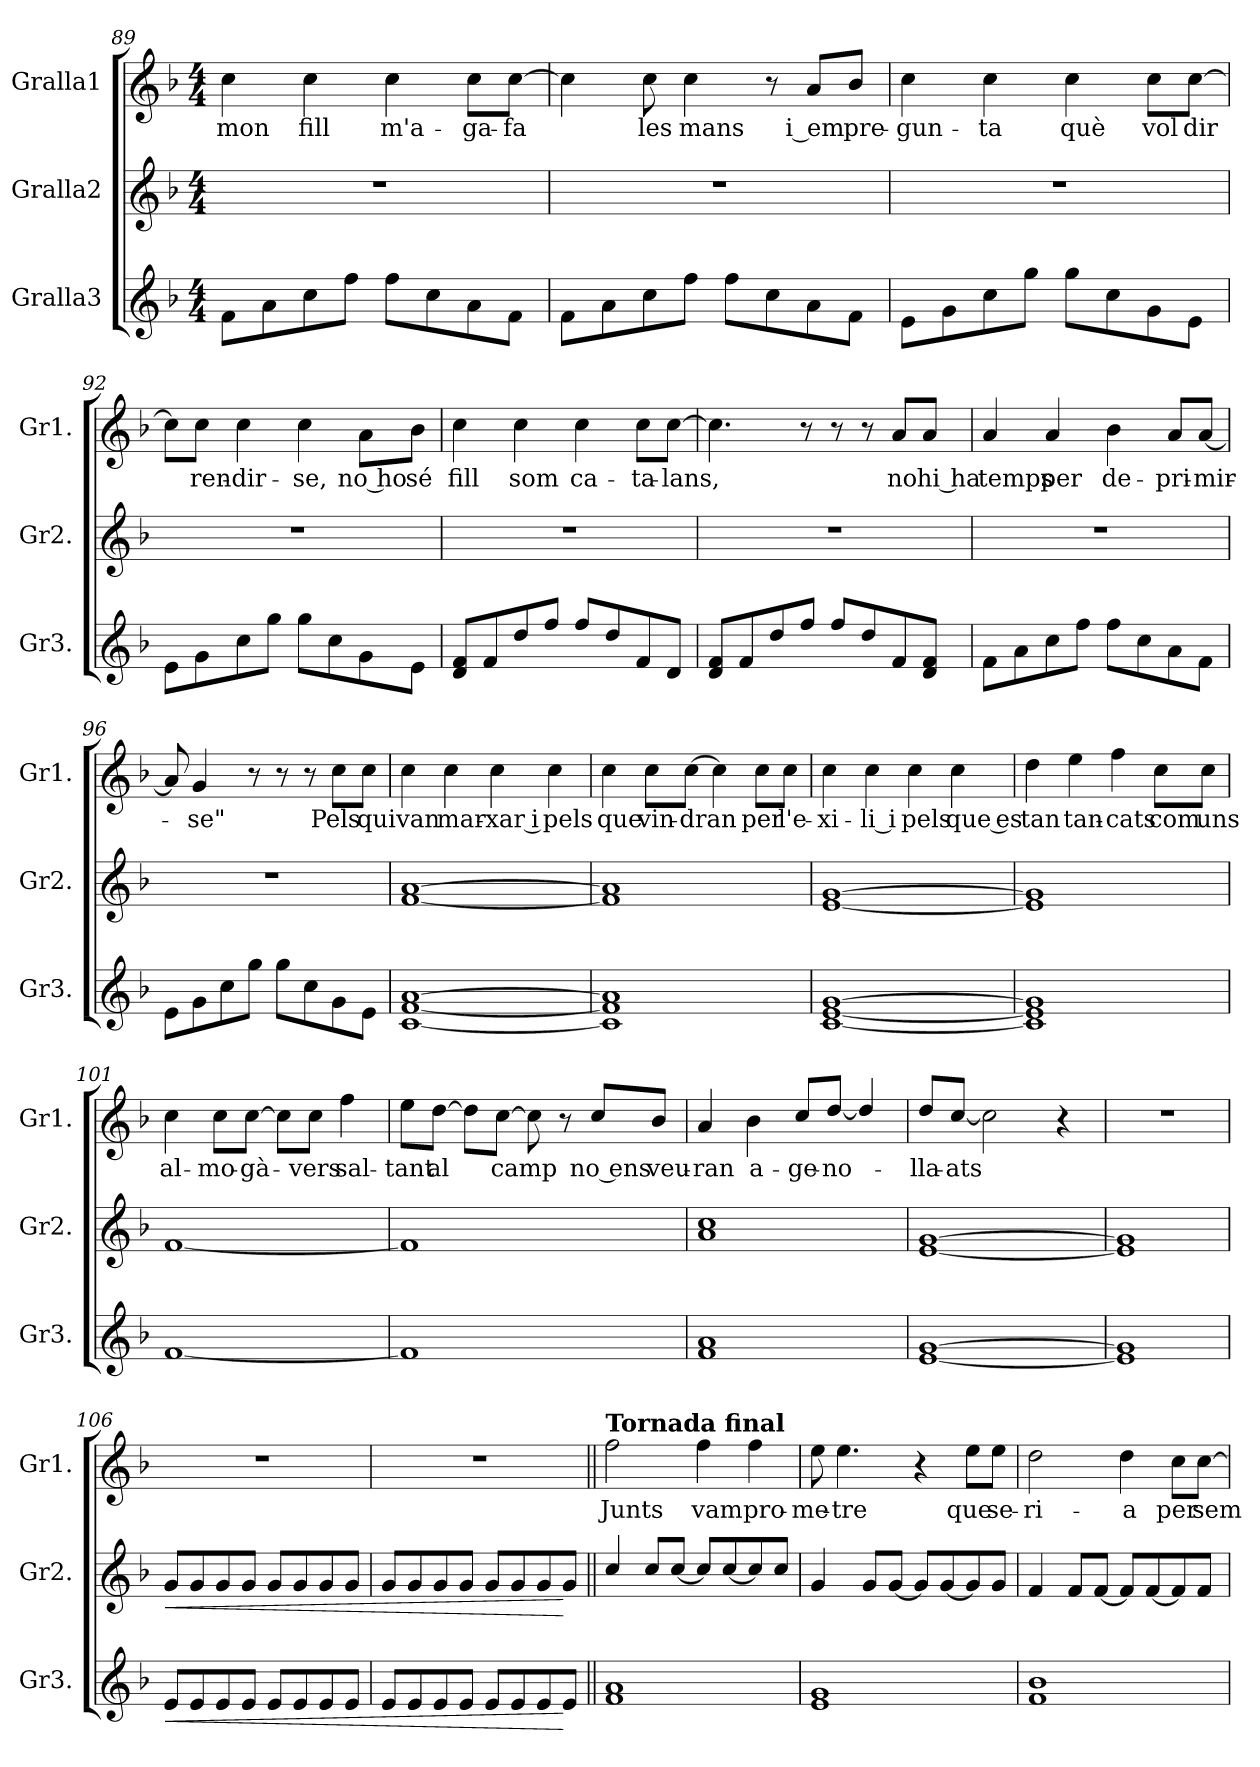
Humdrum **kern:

**kern	**dynam	**kern	**dynam	**kern	**text
*part3	*part3	*part2	*part2	*part1	*part1
*staff3	*staff3	*staff2	*staff2	*staff1	*staff1
*I"Gralla3	*	*I"Gralla2	*	*I"Gralla1	*
*I'Gr3.	*	*I'Gr2.	*	*I'Gr1.	*
*clefG2	*	*clefG2	*	*clefG2	*
*k[b-]	*	*k[b-]	*	*k[b-]	*
*M4/4	*	*M4/4	*	*M4/4	*
=89	=89	=89	=89	=89	=89
!	!	!	!	!	!LO:LY:b
8f\L	.	1r	.	4cc\	mon
8a\	.	.	.	.	.
!	!	!	!	!	!LO:LY:b
8cc\	.	.	.	4cc\	fill
8ff\J	.	.	.	.	.
!	!	!	!	!	!LO:LY:b
8ff\L	.	.	.	4cc\	m'a-
8cc\	.	.	.	.	.
!	!	!	!	!	!LO:LY:b
8a\	.	.	.	8cc\L	-ga-
!	!	!	!	!	!LO:LY:b
8f\J	.	.	.	[8cc\J	-fa
=90	=90	=90	=90	=90	=90
8f\L	.	1r	.	4cc\]	.
8a\	.	.	.	.	.
!	!	!	!	!	!LO:LY:b
8cc\	.	.	.	8cc\	les
!	!	!	!	!	!LO:LY:b
8ff\J	.	.	.	4cc\	mans
8ff\L	.	.	.	.	.
8cc\	.	.	.	8r	.
!	!	!	!	!	!LO:LY:b
8a\	.	.	.	8a/L	i em
!	!	!	!	!	!LO:LY:b
8f\J	.	.	.	8b-/J	pre-
=91	=91	=91	=91	=91	=91
!	!	!	!	!	!LO:LY:b
8e\L	.	1r	.	4cc\	-gun-
8g\	.	.	.	.	.
!	!	!	!	!	!LO:LY:b
8cc\	.	.	.	4cc\	-ta
8gg\J	.	.	.	.	.
!	!	!	!	!	!LO:LY:b
8gg\L	.	.	.	4cc\	què
8cc\	.	.	.	.	.
!	!	!	!	!	!LO:LY:b
8g\	.	.	.	8cc\L	vol
!	!	!	!	!	!LO:LY:b
8e\J	.	.	.	[8cc\J	dir
=92	=92	=92	=92	=92	=92
8e\L	.	1r	.	8cc\L]	.
!	!	!	!	!	!LO:LY:b
8g\	.	.	.	8cc\J	ren-
!	!	!	!	!	!LO:LY:b
8cc\	.	.	.	4cc\	-dir-
8gg\J	.	.	.	.	.
!	!	!	!	!	!LO:LY:b
8gg\L	.	.	.	4cc\	-se,
8cc\	.	.	.	.	.
!	!	!	!	!	!LO:LY:b
8g\	.	.	.	8a\L	no ho
!	!	!	!	!	!LO:LY:b
8e\J	.	.	.	8b-\J	sé
!!LO:LB:g=z
=93	=93	=93	=93	=93	=93
!	!	!	!	!	!LO:LY:b
8d/ 8f/L	.	1r	.	4cc\	fill
8f/	.	.	.	.	.
!	!	!	!	!	!LO:LY:b
8dd/	.	.	.	4cc\	som
8ff/J	.	.	.	.	.
!	!	!	!	!	!LO:LY:b
8ff/L	.	.	.	4cc\	ca-
8dd/	.	.	.	.	.
!	!	!	!	!	!LO:LY:b
8f/	.	.	.	8cc\L	-ta-
!	!	!	!	!	!LO:LY:b
8d/J	.	.	.	[8cc\J	-lans,
=94	=94	=94	=94	=94	=94
8d/ 8f/L	.	1r	.	4.cc\]	.
8f/	.	.	.	.	.
8dd/	.	.	.	.	.
8ff/J	.	.	.	8r	.
8ff/L	.	.	.	8r	.
8dd/	.	.	.	8r	.
!	!	!	!	!	!LO:LY:b
8f/	.	.	.	8a/L	no
!	!	!	!	!	!LO:LY:b
8d/ 8f/J	.	.	.	8a/J	hi ha
=95	=95	=95	=95	=95	=95
!	!	!	!	!	!LO:LY:b
8f\L	.	1r	.	4a/	temps
8a\	.	.	.	.	.
!	!	!	!	!	!LO:LY:b
8cc\	.	.	.	4a/	per
8ff\J	.	.	.	.	.
!	!	!	!	!	!LO:LY:b
8ff\L	.	.	.	4b-\	de-
8cc\	.	.	.	.	.
!	!	!	!	!	!LO:LY:b
8a\	.	.	.	8a/L	-pri-
!	!	!	!	!	!LO:LY:b
8f\J	.	.	.	[8a/J	-mir-
=96	=96	=96	=96	=96	=96
8e\L	.	1r	.	8a/]	.
!	!	!	!	!	!LO:LY:b
8g\	.	.	.	4g/	-se"
8cc\	.	.	.	.	.
8gg\J	.	.	.	8r	.
8gg\L	.	.	.	8r	.
8cc\	.	.	.	8r	.
!	!	!	!	!	!LO:LY:b
8g\	.	.	.	8cc\L	Pels
!	!	!	!	!	!LO:LY:b
8e\J	.	.	.	8cc\J	qui
=97	=97	=97	=97	=97	=97
*	*	*^	*	*	*
!	!	!	!	!	!	!LO:LY:b
[1c [1f [1a	.	[1a	[1f	.	4cc\	van
!	!	!	!	!	!	!LO:LY:b
.	.	.	.	.	4cc\	mar-
!	!	!	!	!	!	!LO:LY:b
.	.	.	.	.	4cc\	xar i
!	!	!	!	!	!	!LO:LY:b
.	.	.	.	.	4cc\	pels
!!LO:LB:g=z
=98	=98	=98	=98	=98	=98	=98
!	!	!	!	!	!	!LO:LY:b
1c] 1f] 1a]	.	1a]	1f]	.	4cc\	que
!	!	!	!	!	!	!LO:LY:b
.	.	.	.	.	8cc\L	vin-
!	!	!	!	!	!	!LO:LY:b
.	.	.	.	.	[8cc\J	-dran
.	.	.	.	.	4cc\]	.
!	!	!	!	!	!	!LO:LY:b
.	.	.	.	.	8cc\L	per
!	!	!	!	!	!	!LO:LY:b
.	.	.	.	.	8cc\J	l'e-
=99	=99	=99	=99	=99	=99	=99
!	!	!	!	!	!	!LO:LY:b
[1c [1e [1g	.	[1g	[1e	.	4cc\	-xi-
!	!	!	!	!	!	!LO:LY:b
.	.	.	.	.	4cc\	li i
!	!	!	!	!	!	!LO:LY:b
.	.	.	.	.	4cc\	pels
!	!	!	!	!	!	!LO:LY:b
.	.	.	.	.	4cc\	que es
=100	=100	=100	=100	=100	=100	=100
!	!	!	!	!	!	!LO:LY:b
1c] 1e] 1g]	.	1g]	1e]	.	4dd\	-tan
!	!	!	!	!	!	!LO:LY:b
.	.	.	.	.	4ee\	tan-
!	!	!	!	!	!	!LO:LY:b
.	.	.	.	.	4ff\	-cats
!	!	!	!	!	!	!LO:LY:b
.	.	.	.	.	8cc\L	com
!	!	!	!	!	!	!LO:LY:b
.	.	.	.	.	8cc\J	uns
*	*	*v	*v	*	*	*
=101	=101	=101	=101	=101	=101
!	!	!	!	!	!LO:LY:b
[1f	.	[1f	.	4cc\	al-
!	!	!	!	!	!LO:LY:b
.	.	.	.	8cc\L	-mo-
!	!	!	!	!	!LO:LY:b
.	.	.	.	[8cc\J	-gà-
.	.	.	.	8cc\L]	.
!	!	!	!	!	!LO:LY:b
.	.	.	.	8cc\J	-vers
!	!	!	!	!	!LO:LY:b
.	.	.	.	4ff\	sal-
=102	=102	=102	=102	=102	=102
!	!	!	!	!	!LO:LY:b
1f]	.	1f]	.	8ee\L	-tant
!	!	!	!	!	!LO:LY:b
.	.	.	.	[8dd\J	al
.	.	.	.	8dd\L]	.
!	!	!	!	!	!LO:LY:b
.	.	.	.	[8cc\J	camp
.	.	.	.	8cc\]	.
.	.	.	.	8r	.
!	!	!	!	!	!LO:LY:b
.	.	.	.	8cc/L	no ens
!	!	!	!	!	!LO:LY:b
.	.	.	.	8b-/J	veu-
!!LO:PB:g=z
=103	=103	=103	=103	=103	=103
*^	*	*^	*	*	*
!	!	!	!	!	!	!	!LO:LY:b
1a	1f	.	1cc	1a	.	4a/	-ran
!	!	!	!	!	!	!	!LO:LY:b
.	.	.	.	.	.	4b-\	a-
!	!	!	!	!	!	!	!LO:LY:b
.	.	.	.	.	.	8cc/L	-ge-
!	!	!	!	!	!	!	!LO:LY:b
.	.	.	.	.	.	[8dd/J	-no-
.	.	.	.	.	.	4dd/]	.
*v	*v	*	*	*	*	*	*
*	*	*v	*v	*	*	*
=104	=104	=104	=104	=104	=104
!	!	!	!	!	!LO:LY:b
[1e [1g	.	[1e [1g	.	8dd/L	-lla-
!	!	!	!	!	!LO:LY:b
.	.	.	.	[8cc/J	-ats
.	.	.	.	2cc\]	.
.	.	.	.	4r	.
=105	=105	=105	=105	=105	=105
1e] 1g]	.	1e] 1g]	.	1r	.
=106	=106	=106	=106	=106	=106
!	!LO:HP:b	!	!LO:HP:b	!	!
8e/L	<	8g/L	<	1r	.
8e/	.	8g/	.	.	.
8e/	.	8g/	.	.	.
8e/J	.	8g/J	.	.	.
8e/L	.	8g/L	.	.	.
8e/	.	8g/	.	.	.
8e/	.	8g/	.	.	.
8e/J	.	8g/J	.	.	.
=107	=107	=107	=107	=107	=107
8e/L	.	8g/L	.	1r	.
8e/	.	8g/	.	.	.
8e/	.	8g/	.	.	.
8e/J	.	8g/J	.	.	.
8e/L	.	8g/L	.	.	.
8e/	.	8g/	.	.	.
8e/	.	8g/	.	.	.
8e/J	[	8g/J	[	.	.
=108||	=108||	=108||	=108||	=108||	=108||
!	!	!	!	!LO:TX:a:B:t=Tornada final	!
!	!	!	!	!	!LO:LY:b
1f 1a	.	4cc/	.	2ff\	Junts
.	.	8cc/L	.	.	.
.	.	[8cc/J	.	.	.
!	!	!	!	!	!LO:LY:b
.	.	8cc/L]	.	4ff\	vam
.	.	[8cc/	.	.	.
!	!	!	!	!	!LO:LY:b
.	.	8cc/]	.	4ff\	pro-
.	.	8cc/J	.	.	.
=109	=109	=109	=109	=109	=109
!	!	!	!	!	!LO:LY:b
1e 1g	.	4g/	.	8ee\	-me-
!	!	!	!	!	!LO:LY:b
.	.	.	.	4.ee\	-tre
.	.	8g/L	.	.	.
.	.	[8g/J	.	.	.
.	.	8g/L]	.	4r	.
.	.	[8g/	.	.	.
!	!	!	!	!	!LO:LY:b
.	.	8g/]	.	8ee\L	que
!	!	!	!	!	!LO:LY:b
.	.	8g/J	.	8ee\J	se-
!!LO:LB:g=z
=110	=110	=110	=110	=110	=110
!	!	!	!	!	!LO:LY:b
1f 1b-	.	4f/	.	2dd\	-ri-
.	.	8f/L	.	.	.
.	.	[8f/J	.	.	.
!	!	!	!	!	!LO:LY:b
.	.	8f/L]	.	4dd\	a
.	.	[8f/	.	.	.
!	!	!	!	!	!LO:LY:b
.	.	8f/]	.	8cc\L	per
!	!	!	!	!	!LO:LY:b
.	.	8f/J	.	[8cc\J	sem-
=	=	=	=	=	=
*-	*-	*-	*-	*-	*-
